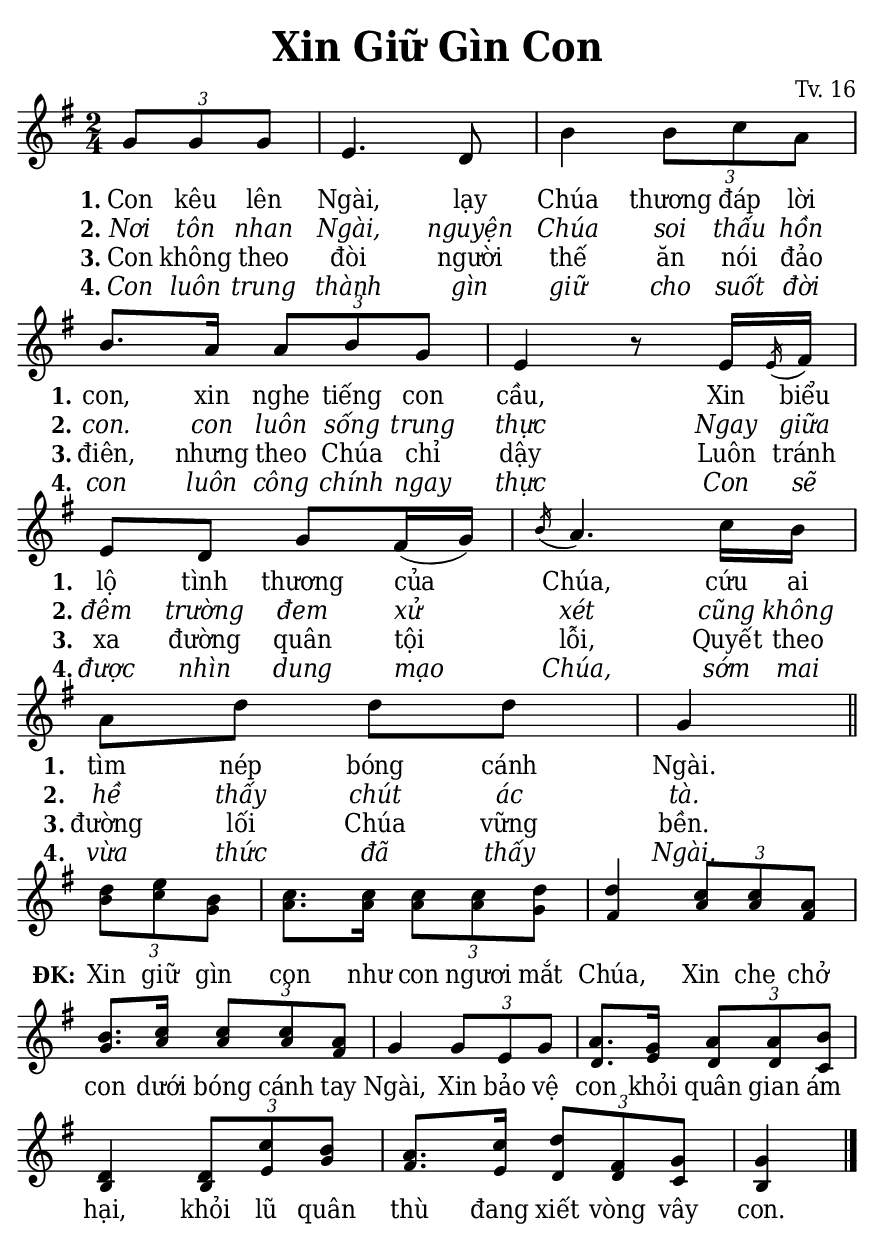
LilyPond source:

% Cài đặt chung\
\version "2.22.1"
\include "english.ly"

\header {
  title = \markup { \fontsize #1 "Xin Giữ Gìn Con" }
  composer = "Tv. 16"
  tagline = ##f
}

% Nhạc phiên khúc
nhacPhienKhucSop = \relative c'' {
  \partial 4 \tuplet 3/2 { g8 g g } |
  e4. d8 |
  b'4 \tuplet 3/2 { b8 c a } |
  b8. a16 \tuplet 3/2 { a8 b g } |
  e4 r8 e16 \slashedGrace { e16 ( } fs) |
  e8 d g fs16 (g) |
  \slashedGrace { b16 ( } a4.) c16 b |
  a8 d d d |
  g,4 \bar "||" \break
  
  <> \tweak extra-offset #'(-6.5 . -2.3) _\markup { \bold "ĐK:" }
  \tuplet 3/2 { d'8 e b } |
  c8. c16 \tuplet 3/2 { c8 c d } |
  d4 \tuplet 3/2 { c8 c a } |
  b8. c16 \tuplet 3/2 { c8 c a } |
  g4 \tuplet 3/2 { g8 e g } |
  a8. g16 \tuplet 3/2 { a8 a b } |
  d,4 \tuplet 3/2 { d8 c' b } |
  a8. c16 \tuplet 3/2 { d8 fs, g } |
  g4 \bar "|."
}

nhacPhienKhucAlto = \relative c'' {
  r4 |
  R2*7
  r4
  \tuplet 3/2 { b8 c g } |
  a8. a16 \tuplet 3/2 { a8 a g } |
  fs4 \tuplet 3/2 { a8 a fs } |
  g8. a16 \tuplet 3/2 { a8 a fs } |
  g4 \tuplet 3/2 { g8 e g } |
  d8. e16 \tuplet 3/2 { d8 d c } |
  b4 \tuplet 3/2 { b8 e g } |
  fs8. e16 \tuplet 3/2 { d8 d c } |
  b4
}

% Lời phiên khúc
loiPhienKhucSop = \lyrics {
  <<
    {
      \set stanza = "1."
      Con kêu lên Ngài,
      lạy Chúa thương đáp lời con,
      xin nghe tiếng con cầu,
      Xin biểu lộ tình thương của Chúa,
      cứu ai tìm nép bóng cánh Ngài.
    }
    \new Lyrics {
	    \set associatedVoice = "beSop"
	    \set stanza = "2."
      \override Lyrics.LyricText.font-shape = #'italic
	    Nơi tôn nhan Ngài,
	    nguyện Chúa soi thấu hồn con.
	    con luôn sống trung thực
	    Ngay giữa đêm trường đem xử xét
	    cũng không hề thấy chút ác tà.
    }
    \new Lyrics {
	    \set associatedVoice = "beSop"
	    \set stanza = "3."
	    Con không theo đòi người thế ăn nói đảo điên,
	    nhưng theo Chúa chỉ dậy
	    Luôn tránh xa đường quân tội lỗi,
	    Quyết theo đường lối Chúa vững bền.
    }
    \new Lyrics {
	    \set associatedVoice = "beSop"
	    \set stanza = "4."
      \override Lyrics.LyricText.font-shape = #'italic
	    Con luôn trung thành gìn giữ
	    cho suốt đời con luôn công chính ngay thực
	    Con sẽ được nhìn dung mạo Chúa,
	    sớm mai vừa thức đã thấy Ngài.
    }
  >>
  %\set stanza = "ĐK:"
  \set stanza = ""
  Xin giữ gìn con như con ngươi mắt Chúa,
  Xin che chở con dưới bóng cánh tay Ngài,
  Xin bảo vệ con khỏi quân gian ám hại,
  khỏi lũ quân thù đang xiết vòng vây con.
}

% Dàn trang
\paper {
  #(set-paper-size "a5")
  top-margin = 3\mm
  bottom-margin = 3\mm
  left-margin = 3\mm
  right-margin = 3\mm
  indent = #0
  #(define fonts
	 (make-pango-font-tree "Deja Vu Serif Condensed"
	 		       "Deja Vu Serif Condensed"
			       "Deja Vu Serif Condensed"
			       (/ 20 20)))
  print-page-number = ##f
  page-count = 1
}

TongNhip = {
  \key g \major \time 2/4
  \set Timing.beamExceptions = #'()
  \set Timing.baseMoment = #(ly:make-moment 1/4)
}

% mã nguồn cho những chức năng chưa hỗ trợ trong phiên bản lilypond hiện tại
% cung cấp bởi cộng đồng lilypond khi gửi email đến lilypond-user@gnu.org
% Đổi kích thước nốt cho bè phụ
notBePhu =
#(define-music-function (font-size music) (number? ly:music?)
   (for-some-music
     (lambda (m)
       (if (music-is-of-type? m 'rhythmic-event)
           (begin
             (set! (ly:music-property m 'tweaks)
                   (cons `(font-size . ,font-size)
                         (ly:music-property m 'tweaks)))
             #t)
           #f))
     music)
   music)

% in số phiên khúc trên mỗi dòng
#(define (add-grob-definition grob-name grob-entry)
    (set! all-grob-descriptions
          (cons ((@@ (lily) completize-grob-entry)
                 (cons grob-name grob-entry))
                all-grob-descriptions)))

#(add-grob-definition
   'StanzaNumberSpanner
   `((direction . ,LEFT)
     (font-series . bold)
     (padding . 0.5)
     (side-axis . ,X)
     (stencil . ,ly:text-interface::print)
     (X-offset . ,ly:side-position-interface::x-aligned-side)
     (Y-extent . ,grob::always-Y-extent-from-stencil)
     (meta . ((class . Spanner)
              (interfaces . (font-interface
                             side-position-interface
                             stanza-number-interface
                             text-interface))))))

\layout {
   \context {
     \Global
     \grobdescriptions #all-grob-descriptions
   }
   \context {
     \Score
     \remove Stanza_number_align_engraver
     \consists
       #(lambda (context)
          (let ((texts '())
                (syllables '()))
            (make-engraver
             (acknowledgers
              ((stanza-number-interface engraver grob source-engraver)
                 (set! texts (cons grob texts)))
              ((lyric-syllable-interface engraver grob source-engraver)
                 (set! syllables (cons grob syllables))))
             ((stop-translation-timestep engraver)
                (for-each
                 (lambda (text)
                   (for-each
                    (lambda (syllable)
                      (ly:pointer-group-interface::add-grob text
'side-support-elements syllable))
                    syllables))
                 texts)
                (set! syllables '())))))
   }
   \context {
     \Lyrics
     \remove Stanza_number_engraver
     \consists
       #(lambda (context)
          (let ((text #f)
                (last-stanza #f))
            (make-engraver
             ((process-music engraver)
                (let ((stanza (ly:context-property context 'stanza #f)))
                  (if (and stanza (not (equal? stanza last-stanza)))
                      (let ((column (ly:context-property context
'currentCommandColumn)))
                        (set! last-stanza stanza)
                        (if text
                            (ly:spanner-set-bound! text RIGHT column))

                        (set! text (ly:engraver-make-grob engraver
'StanzaNumberSpanner '()))
                        (ly:grob-set-property! text 'text stanza)
                        (ly:spanner-set-bound! text LEFT column)))))
             ((finalize engraver)
                (if text
                    (let ((column (ly:context-property context
'currentCommandColumn)))
                      (ly:spanner-set-bound! text RIGHT column)))))))
     \override StanzaNumberSpanner.horizon-padding = 10000
   }
}
% kết thúc mã nguồn

\score {
  \new ChoirStaff <<
    \new Staff \with {
        \consists "Merge_rests_engraver"
        printPartCombineTexts = ##f
      }
      <<
      \new Voice \TongNhip \partCombine 
        \nhacPhienKhucSop
        \notBePhu -1 { \nhacPhienKhucAlto }
      \new NullVoice = beSop \nhacPhienKhucSop
      \new Lyrics \lyricsto beSop \loiPhienKhucSop
      >>
  >>
  \layout {
    \override Lyrics.LyricSpace.minimum-distance = #0.6
    \override Score.BarNumber.break-visibility = ##(#f #f #f)
    \override Score.SpacingSpanner.uniform-stretching = ##t
  } 
}
